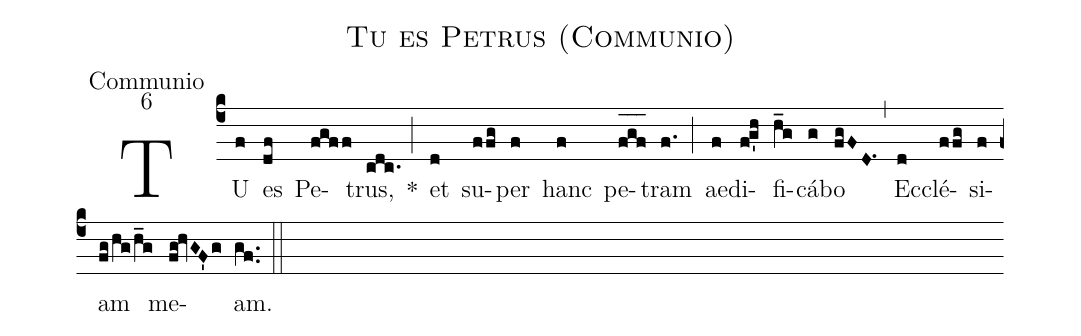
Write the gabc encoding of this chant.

name:Tu es Petrus (Communio);
office-part:Communio;
mode:6;
%%
(c4) TU(f) es(df) Pe(fgff)trus,(cdc.) <clear>*(;) et(d) su(ffg)per(f) hanc(f) pe(f_[oh:h]g_[oh:h]f_[oh:h])tram(f.) (;) ae(f)di(fg'h)fi(h_g)cá(g)bo(fgFD.1) (,) Ec(d)clé(ffg)si(f)am(fg/hg/h_g) me(fg!hvGF'g)am.(gf..) (::)
